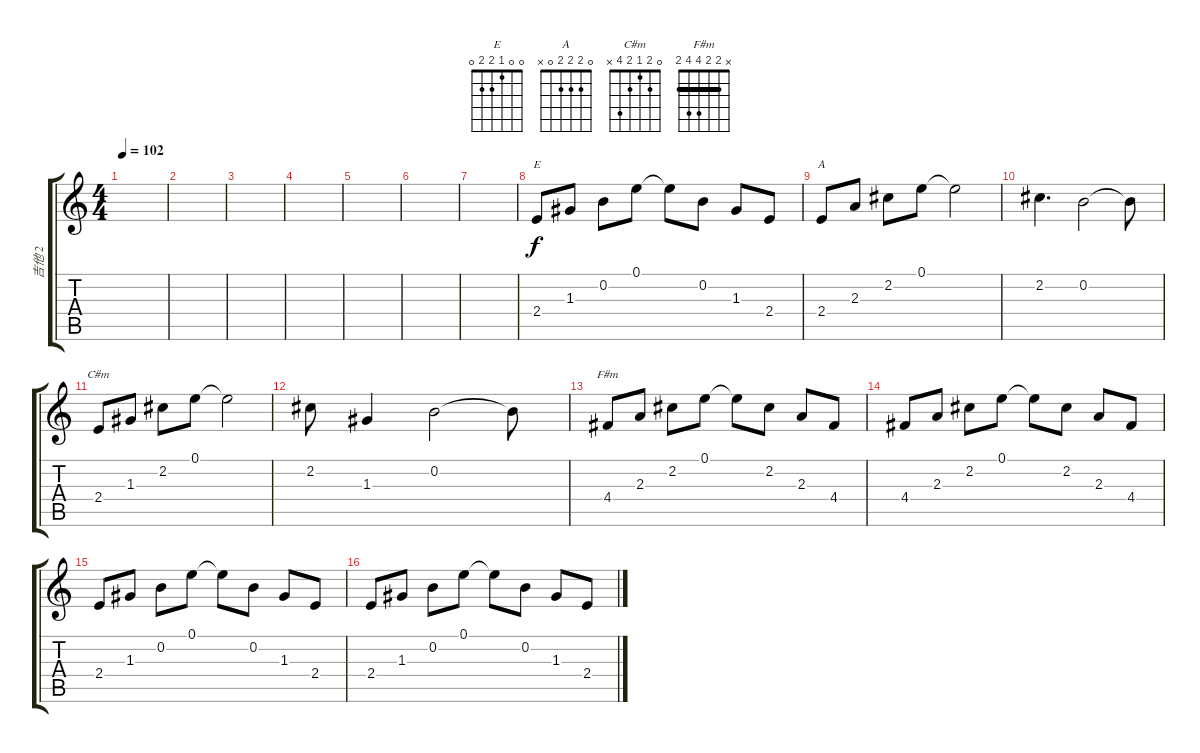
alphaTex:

\track ("吉他 2" "吉他 2") {instrument acousticguitarsteel}
\staff {score tabs}
\tuning (E4 B3 G3 D3 A2 E2) {hide}
\chord ("E" 0 0 1 2 2 0)
\chord ("A" 0 2 2 2 0 x)
\chord ("C#m" 0 2 1 2 4 x)
\chord ("F#m" x 2 2 4 4 2) {barre 2}
\ts (4 4)
\tempo 102
\clef g2
\ks c
|
|
|
|
|
|
|
2.4.8{ch "E"} 1.3.8 0.2.8 0.1.8 0.1{t}.8 0.2.8 1.3.8 2.4.8 |
2.4.8{ch "A"} 2.3.8 2.2.8 0.1.8 0.1{t}.2 |
2.2.4{d} 0.2.2 0.2{t}.8 |
2.4.8{ch "C#m"} 1.3.8 2.2.8 0.1.8 0.1{t}.2 |
2.2.8 1.3.4 0.2.2 0.2{t}.8 |
4.4.8{ch "F#m"} 2.3.8 2.2.8 0.1.8 0.1{t}.8 2.2.8 2.3.8 4.4.8 |
4.4.8 2.3.8 2.2.8 0.1.8 0.1{t}.8 2.2.8 2.3.8 4.4.8 |
2.4.8 1.3.8 0.2.8 0.1.8 0.1{t}.8 0.2.8 1.3.8 2.4.8 |
2.4.8 1.3.8 0.2.8 0.1.8 0.1{t}.8 0.2.8 1.3.8 2.4.8
